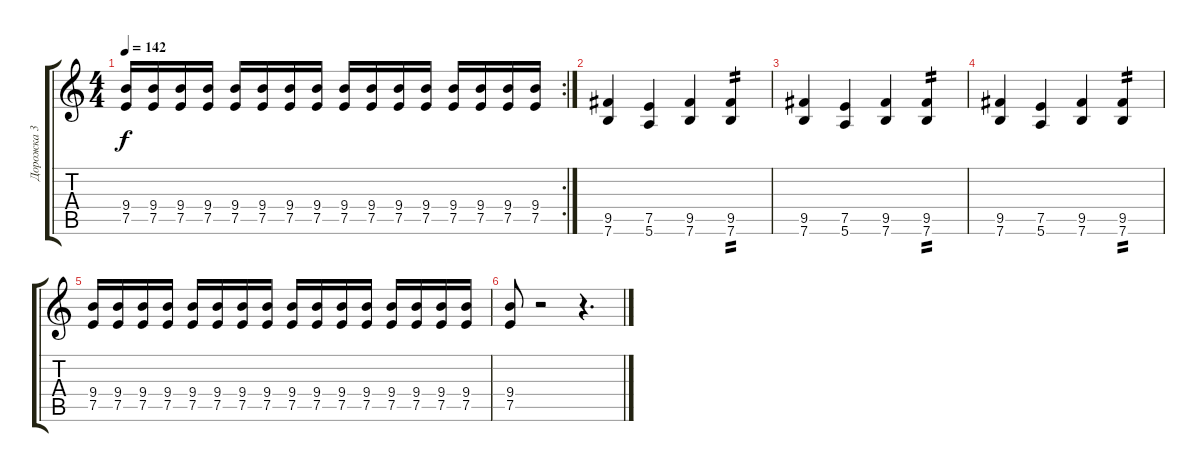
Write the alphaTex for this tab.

\track ("Дорожка 3" "Дорожка 3") {instrument distortionguitar}
\staff {score tabs}
\tuning (E4 B3 G3 D3 A2 E2) {hide}
\rc 2
\ts (4 4)
\tempo 142
\clef g2
\ks c
(9.4 7.5).16{dy f} (9.4 7.5).16 (9.4 7.5).16 (9.4 7.5).16 (9.4 7.5).16 (9.4 7.5).16 (9.4 7.5).16 (9.4 7.5).16 (9.4 7.5).16 (9.4 7.5).16 (9.4 7.5).16 (9.4 7.5).16 (9.4 7.5).16 (9.4 7.5).16 (9.4 7.5).16 (9.4 7.5).16 |
(9.5 7.6).4 (7.5 5.6).4 (9.5 7.6).4 (9.5 7.6).4{tp 2} |
(9.5 7.6).4 (7.5 5.6).4 (9.5 7.6).4 (9.5 7.6).4{tp 2} |
(9.5 7.6).4 (7.5 5.6).4 (9.5 7.6).4 (9.5 7.6).4{tp 2} |
(9.4 7.5).16 (9.4 7.5).16 (9.4 7.5).16 (9.4 7.5).16 (9.4 7.5).16 (9.4 7.5).16 (9.4 7.5).16 (9.4 7.5).16 (9.4 7.5).16 (9.4 7.5).16 (9.4 7.5).16 (9.4 7.5).16 (9.4 7.5).16 (9.4 7.5).16 (9.4 7.5).16 (9.4 7.5).16 |
(9.4 7.5).8 r.2 r.4{d}
